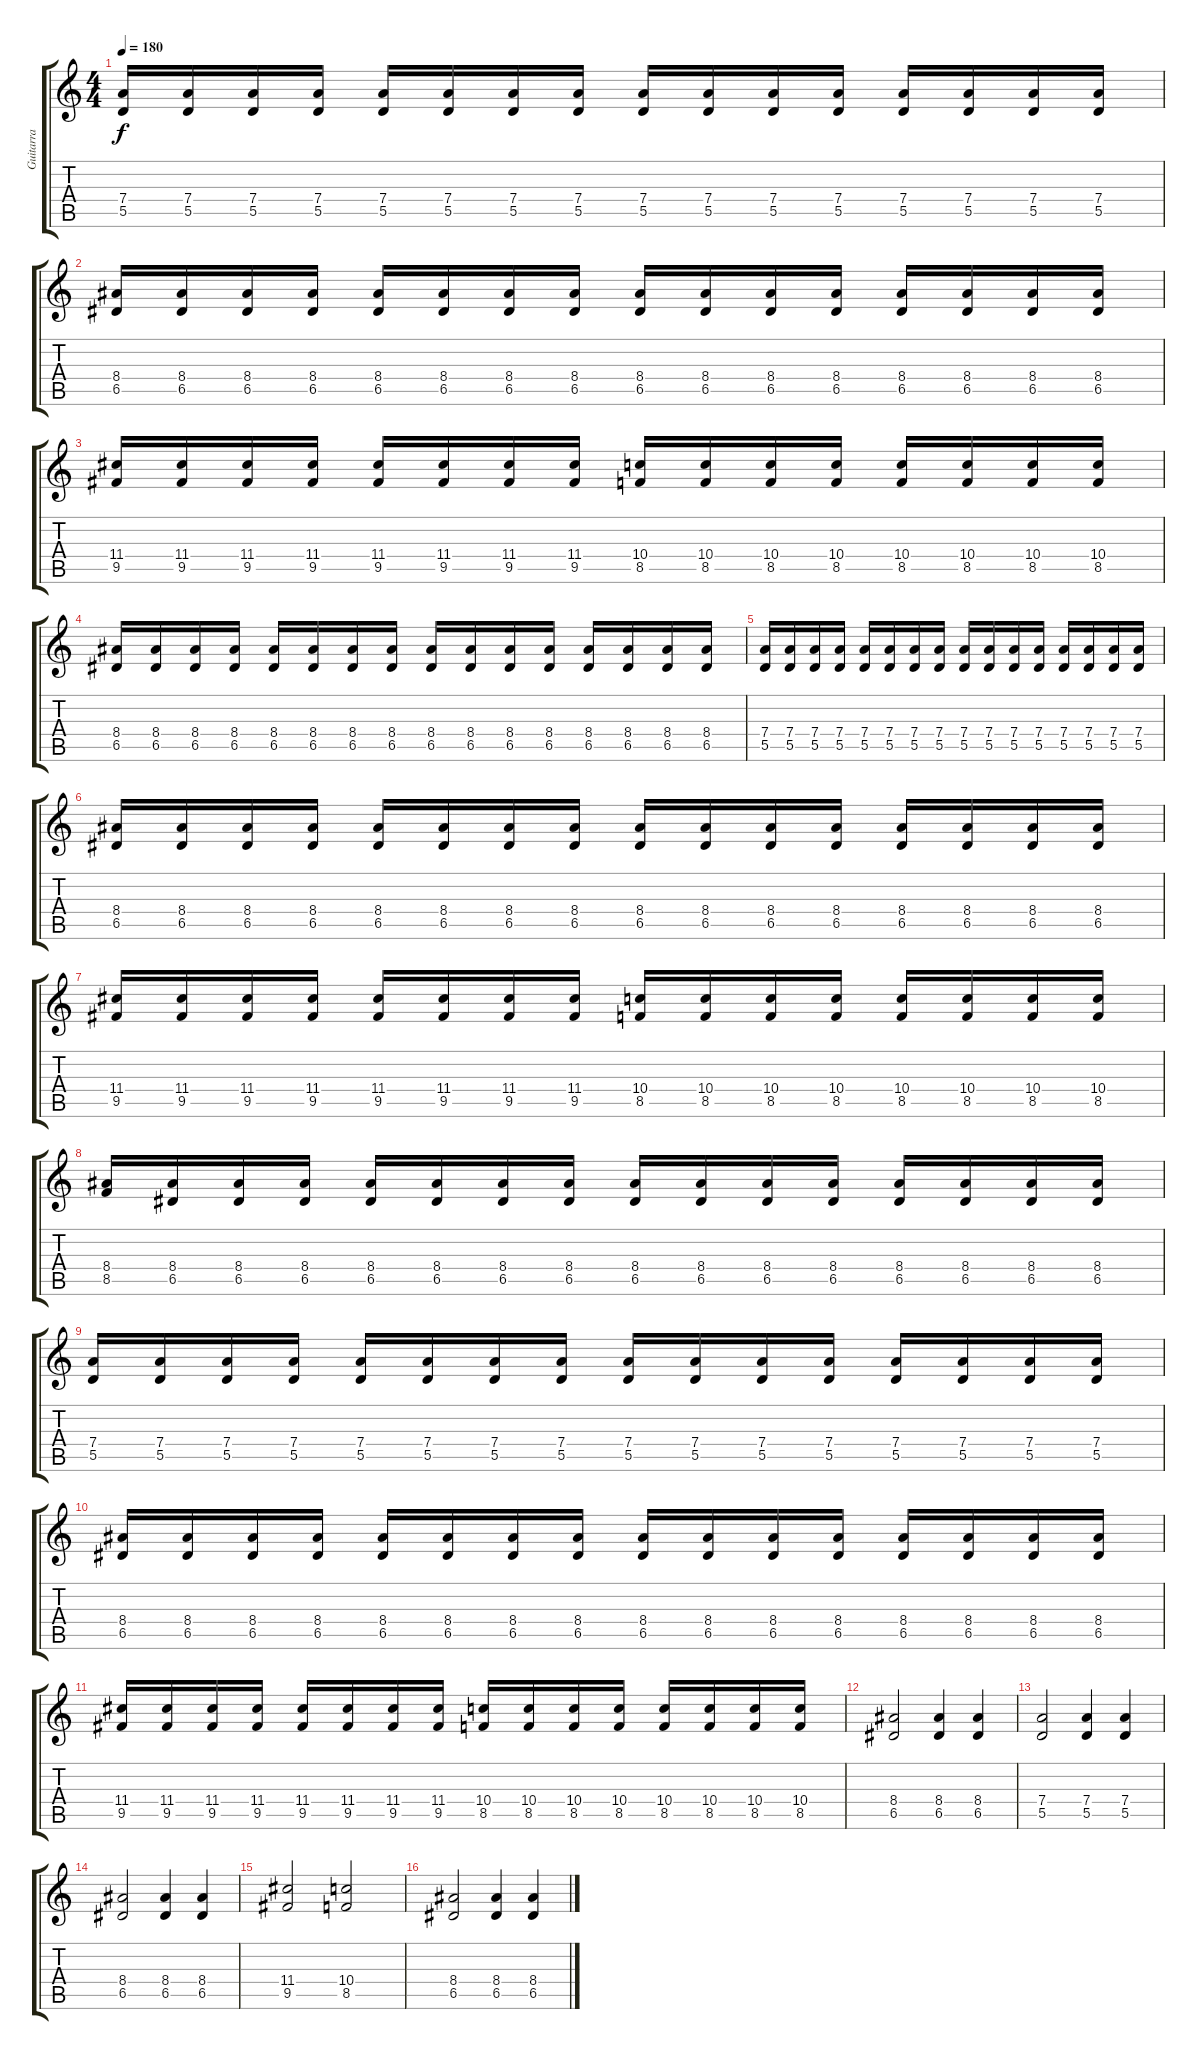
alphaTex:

\track ("Guitarra" "Guitarra") {instrument distortionguitar}
\staff {score tabs}
\tuning (E4 B3 G3 D3 A2 E2) {hide}
\ts (4 4)
\tempo 180
\clef g2
\ks c
(7.4 5.5).16{dy f} (7.4 5.5).16 (7.4 5.5).16 (7.4 5.5).16 (7.4 5.5).16 (7.4 5.5).16 (7.4 5.5).16 (7.4 5.5).16 (7.4 5.5).16 (7.4 5.5).16 (7.4 5.5).16 (7.4 5.5).16 (7.4 5.5).16 (7.4 5.5).16 (7.4 5.5).16 (7.4 5.5).16 |
(8.4 6.5).16 (8.4 6.5).16 (8.4 6.5).16 (8.4 6.5).16 (8.4 6.5).16 (8.4 6.5).16 (8.4 6.5).16 (8.4 6.5).16 (8.4 6.5).16 (8.4 6.5).16 (8.4 6.5).16 (8.4 6.5).16 (8.4 6.5).16 (8.4 6.5).16 (8.4 6.5).16 (8.4 6.5).16 |
(11.4 9.5).16 (11.4 9.5).16 (11.4 9.5).16 (11.4 9.5).16 (11.4 9.5).16 (11.4 9.5).16 (11.4 9.5).16 (11.4 9.5).16 (10.4 8.5).16 (10.4 8.5).16 (10.4 8.5).16 (10.4 8.5).16 (10.4 8.5).16 (10.4 8.5).16 (10.4 8.5).16 (10.4 8.5).16 |
(8.4 6.5).16 (8.4 6.5).16 (8.4 6.5).16 (8.4 6.5).16 (8.4 6.5).16 (8.4 6.5).16 (8.4 6.5).16 (8.4 6.5).16 (8.4 6.5).16 (8.4 6.5).16 (8.4 6.5).16 (8.4 6.5).16 (8.4 6.5).16 (8.4 6.5).16 (8.4 6.5).16 (8.4 6.5).16 |
(7.4 5.5).16 (7.4 5.5).16 (7.4 5.5).16 (7.4 5.5).16 (7.4 5.5).16 (7.4 5.5).16 (7.4 5.5).16 (7.4 5.5).16 (7.4 5.5).16 (7.4 5.5).16 (7.4 5.5).16 (7.4 5.5).16 (7.4 5.5).16 (7.4 5.5).16 (7.4 5.5).16 (7.4 5.5).16 |
(8.4 6.5).16 (8.4 6.5).16 (8.4 6.5).16 (8.4 6.5).16 (8.4 6.5).16 (8.4 6.5).16 (8.4 6.5).16 (8.4 6.5).16 (8.4 6.5).16 (8.4 6.5).16 (8.4 6.5).16 (8.4 6.5).16 (8.4 6.5).16 (8.4 6.5).16 (8.4 6.5).16 (8.4 6.5).16 |
(11.4 9.5).16 (11.4 9.5).16 (11.4 9.5).16 (11.4 9.5).16 (11.4 9.5).16 (11.4 9.5).16 (11.4 9.5).16 (11.4 9.5).16 (10.4 8.5).16 (10.4 8.5).16 (10.4 8.5).16 (10.4 8.5).16 (10.4 8.5).16 (10.4 8.5).16 (10.4 8.5).16 (10.4 8.5).16 |
(8.4 8.5).16 (8.4 6.5).16 (8.4 6.5).16 (8.4 6.5).16 (8.4 6.5).16 (8.4 6.5).16 (8.4 6.5).16 (8.4 6.5).16 (8.4 6.5).16 (8.4 6.5).16 (8.4 6.5).16 (8.4 6.5).16 (8.4 6.5).16 (8.4 6.5).16 (8.4 6.5).16 (8.4 6.5).16 |
(7.4 5.5).16 (7.4 5.5).16 (7.4 5.5).16 (7.4 5.5).16 (7.4 5.5).16 (7.4 5.5).16 (7.4 5.5).16 (7.4 5.5).16 (7.4 5.5).16 (7.4 5.5).16 (7.4 5.5).16 (7.4 5.5).16 (7.4 5.5).16 (7.4 5.5).16 (7.4 5.5).16 (7.4 5.5).16 |
(8.4 6.5).16 (8.4 6.5).16 (8.4 6.5).16 (8.4 6.5).16 (8.4 6.5).16 (8.4 6.5).16 (8.4 6.5).16 (8.4 6.5).16 (8.4 6.5).16 (8.4 6.5).16 (8.4 6.5).16 (8.4 6.5).16 (8.4 6.5).16 (8.4 6.5).16 (8.4 6.5).16 (8.4 6.5).16 |
(11.4 9.5).16 (11.4 9.5).16 (11.4 9.5).16 (11.4 9.5).16 (11.4 9.5).16 (11.4 9.5).16 (11.4 9.5).16 (11.4 9.5).16 (10.4 8.5).16 (10.4 8.5).16 (10.4 8.5).16 (10.4 8.5).16 (10.4 8.5).16 (10.4 8.5).16 (10.4 8.5).16 (10.4 8.5).16 |
(8.4 6.5).2 (8.4 6.5).4 (8.4 6.5).4 |
(7.4 5.5).2 (7.4 5.5).4 (7.4 5.5).4 |
(8.4 6.5).2 (8.4 6.5).4 (8.4 6.5).4 |
(11.4 9.5).2 (10.4 8.5).2 |
(8.4 6.5).2 (8.4 6.5).4 (8.4 6.5).4
